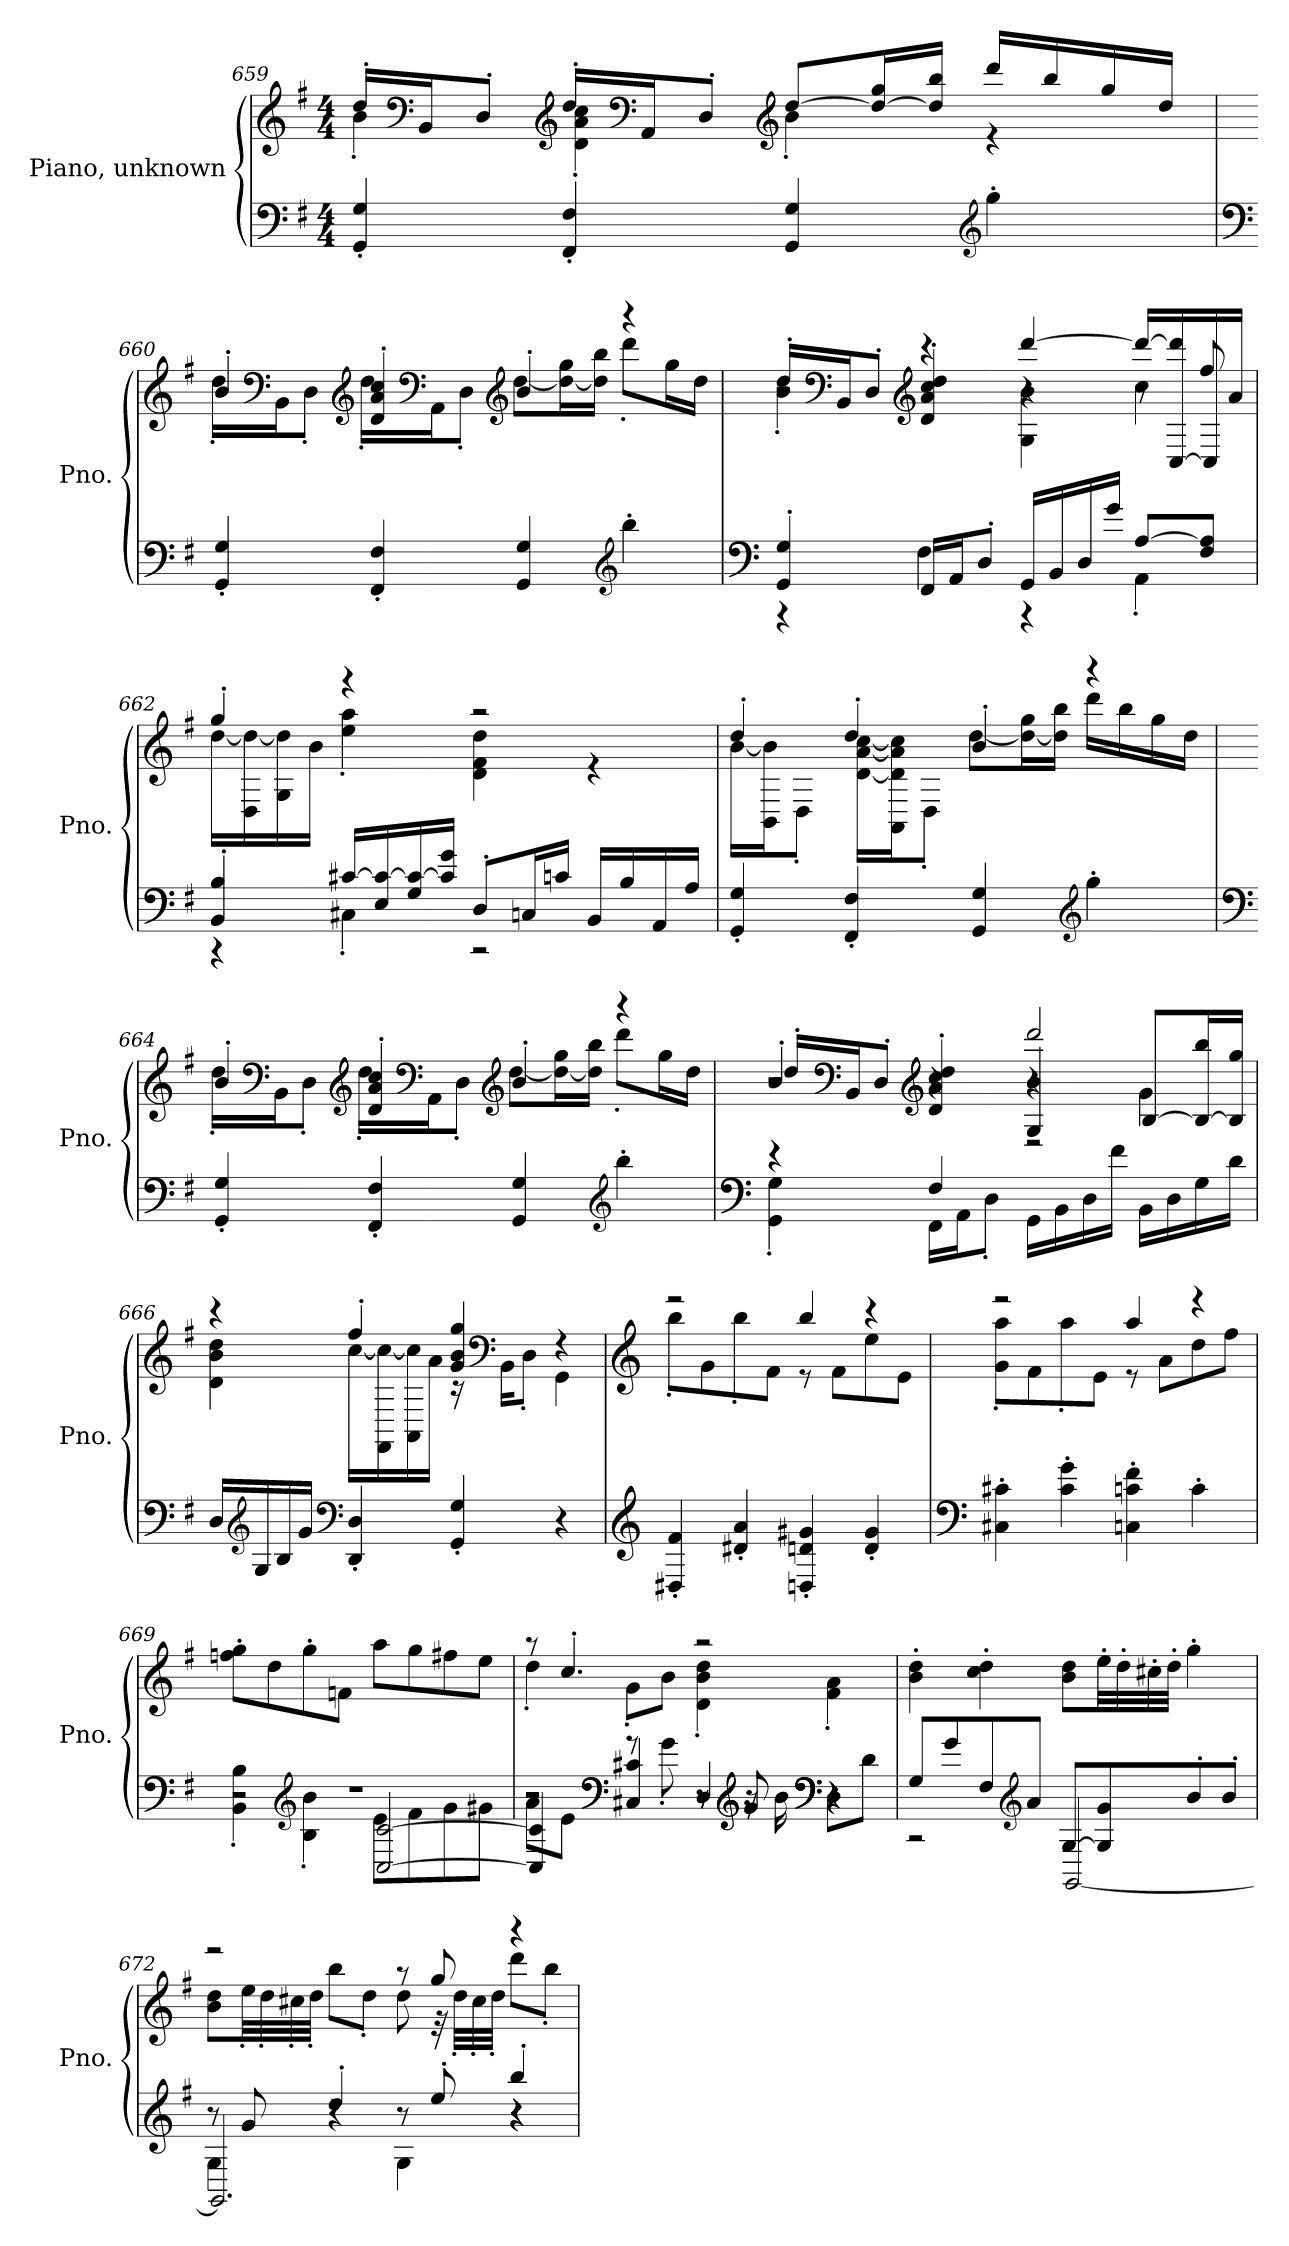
**kern	**kern
*part1	*part1
*staff2	*staff1
*I"Piano, unknown	*
*I'Pno.	*
*clefF4	*clefG2
*k[f#]	*k[f#]
*M4/4	*M4/4
=659	=659
*	*^
4GG/' 4G/'	16dd'/LL	4b'\
*	*clefF4	*
.	16BB/J	.
.	8D'/J	.
*	*clefG2	*
4FF#/' 4F#/'	16dd'/LL	4d\' 4a\' 4cc\'
*	*clefF4	*
.	16AA/J	.
.	8D'/J	.
*	*clefG2	*
4GG/ 4G/	[8dd/L	4b'\
.	16dd/_ 16gg/L	.
.	16dd/] 16bb/JJ	.
*clefG2	*	*
4gg'\	16ddd/LL	4r
.	16bb/	.
.	16gg/	.
.	16dd/JJ	.
!!LO:LB:g=z	!!
=660	=660	=660
*clefF4	*	*
4GG/' 4G/'	4b'/	16dd'\LL
*	*clefF4	*
.	.	16BB\J
.	.	8D'\J
*	*clefG2	*
4FF#/' 4F#/'	4d/' 4a/' 4cc/'	16dd'\LL
*	*clefF4	*
.	.	16AA\J
.	.	8D'\J
*	*clefG2	*
4GG/ 4G/	4b'/	[8dd\L
.	.	16dd\_ 16gg\L
.	.	16dd\] 16bb\JJ
*clefG2	*	*
4bb'\	4r	8ddd'\L
.	.	16gg\L
.	.	16dd\JJ
*	*v	*v
=661	=661
*clefF4	*
*^	*^
*	*	*	*^
4GG/' 4G/'	4r	2r	4b'\	16dd'/LL
*	*	*clefF4	*	*
.	.	.	.	16BB/J
.	.	.	.	8D'/J
*	*	*clefG2	*	*
16FF#/LL	4F#\	.	4r	4d/' 4a/' 4cc/' 4dd/'
16AA/J	.	.	.	.
8D'/J	.	.	.	.
16GG/LL	4r	4r	4G\ 4b\	[4ddd/
16BB/	.	.	.	.
16D/	.	.	.	.
16g/JJ	.	.	.	.
[8A/L	4AA'\	8r	4cc\	16ddd/LL_
.	.	.	.	[16C/ 16ddd/]
8F#/ 8A/]J	.	8ff#/	.	16C/]
.	.	.	.	16a/JJ
*	*	*	*v	*v
!!LO:PB:g=z
=662	=662	=662	=662
4BB/' 4B/'	4r	4gg'/	[16dd\LL
.	.	.	16D\ 16dd\_
.	.	.	16G\ 16dd\]
.	.	.	16b\JJ
[16c#X/LL	4C#X'\	4r	4ee\' 4aa\'
16E/ 16c#/_	.	.	.
16G/ 16c#/_	.	.	.
16c#/] 16g/JJ	.	.	.
8D'/L	2r	2r	4d\ 4f#\ 4dd\
16Cn/L	.	.	.
16cn/JJ	.	.	.
16BB/LL	.	.	4r
16B/	.	.	.
16AA/	.	.	.
16A/JJ	.	.	.
*v	*v	*	*
=663	=663	=663
4GG/' 4G/'	4dd'/	[16b\LL
.	.	16BB\ 16b\]J
.	.	8D'\J
4FF#/' 4F#/'	4dd'/	[16d\ [16a\ [16cc\LL
.	.	16AA\ 16d\] 16a\] 16cc\]J
.	.	8D'\J
4GG/ 4G/	4b'/	[8dd\L
.	.	16dd\_ 16gg\L
.	.	16dd\] 16bb\JJ
*clefG2	*	*
4gg'\	4r	16ddd\LL
.	.	16bb\
.	.	16gg\
.	.	16dd\JJ
!!LO:LB:g=z	!!
=664	=664	=664
*clefF4	*	*
4GG/' 4G/'	4b'/	16dd'\LL
*	*clefF4	*
.	.	16BB\J
.	.	8D'\J
*	*clefG2	*
4FF#/' 4F#/'	4d/' 4a/' 4cc/'	16dd'\LL
*	*clefF4	*
.	.	16AA\J
.	.	8D'\J
*	*clefG2	*
4GG/ 4G/	4b'/	[8dd\L
.	.	16dd\_ 16gg\L
.	.	16dd\] 16bb\JJ
*clefG2	*	*
4bb'\	4r	8ddd'\L
.	.	16gg\L
.	.	16dd\JJ
*	*v	*v
=665	=665
*clefF4	*
*^	*^
*	*	*	*^
4r	4GG\' 4G\'	4b'/	2r	16dd'/LL
*	*	*clefF4	*	*
.	.	.	.	16BB/J
.	.	.	.	8D'/J
*	*	*clefG2	*	*
4F#/	16FF#\LL	4r	.	4d/' 4a/' 4cc/' 4dd/'
.	16AA\J	.	.	.
.	8D'\J	.	.	.
2r	16GG\LL	2ddd/	4r	4G/ 4b/
.	16BB\	.	.	.
.	16D\	.	.	.
.	16f#\JJ	.	.	.
.	16BB\LL	.	4g\	[8B/L
.	16D\	.	.	.
.	16G\	.	.	16B/_ 16bb/L
.	16d\JJ	.	.	16B/] 16gg/JJ
*v	*v	*	*	*
*	*	*v	*v
!!LO:LB:g=z
=666	=666	=666
16D/LL	4r	4d\ 4b\ 4dd\
*clefG2	*	*
16G/	.	.
16B/	.	.
16g/JJ	.	.
*clefF4	*	*
4DD/' 4D/'	4ff#'/	[16cc\LL
.	.	16FF#\ 16cc\_
.	.	16AA\ 16cc\]
.	.	16a\JJ
4GG/' 4G/'	4g/ 4b/ 4gg/	16r
*	*clefF4	*
.	.	16BB\KL
.	.	8D'\J
4r	4r	4GG\
=667	=667	=667
*clefG2	*clefG2	*
4D#X/' 4f#/'	2r	8bb'\L
.	.	8g\
4d#X/' 4a/'	.	8bb'\
.	.	8f#\J
4Dn/' 4dn/' 4g#X/'	4bb/	8r
.	.	8f#\L
4d/' 4g#/'	4r	8ee\
.	.	8e\J
=668	=668	=668
*clefF4	*	*
4C#X\' 4c#X\'	2r	8g\' 8aa\'L
.	.	8f#\
4c#\' 4g\'	.	8aa'\
.	.	8e\J
4Cn\' 4cn\' 4f#\'	4aa/	8r
.	.	8a\L
4c'\	4r	8dd\
.	.	8ff#\J
*	*v	*v
!!LO:LB:g=z
=669	=669
*^	*
*	*^	*
1r	4BB\' 4B\'	2r	8ffn\' 8gg\'L
.	.	.	8dd\
*clefG2	*	*	*
.	4B\' 4b\'	.	8gg'\
.	.	.	8fn\J
.	8e\L	[2C/ [2c/	8aa\L
.	8f#\	.	8gg\
.	8g\	.	8ff#X\
.	8g#X\J	.	8ee\J
=670	=670	=670	=670
*	*	*	*^
2r	8a\L	4C/] 4c/]	8r	4dd'\
.	8e\J	.	4.cc'/	.
*clefF4	*	*	*	*
.	8r	4C#X/ 4c#X/	.	8g'\L
.	8g'\	.	.	8b\J
8r	8r	4D/	2r	4d\' 4b\' 4dd\'
*clefG2	*	*	*	*
8g/	16r	.	.	.
.	16b\	.	.	.
*clefF4	*	*	*	*
4r	8D\L	4r	.	4f#\' 4a\'
.	8d\J	.	.	.
*	*v	*v	*	*
*	*	*v	*v
=671	=671	=671
8G/L	2r	4b\' 4dd\'
8g/	.	.
8F#/	.	4cc\' 4dd\'
*clefG2	*	*
8a/J	.	.
[8G/L	[2GG/	8b\ 8dd\L
8G/] 8g/	.	32ee'\LL
.	.	32dd'\
.	.	32cc#X'\
.	.	32dd'\JJJ
8b'/	.	4gg'\
8b'/J	.	.
!!LO:LB:g=z
=672	=672	=672
*	*^	*^
8r	4G\	2.GG/]	2r	8b\ 8dd\L
8g/	.	.	.	32ee'\LL
.	.	.	.	32dd'\
.	.	.	.	32cc#X'\
.	.	.	.	32dd'\JJJ
4dd'/	4r	.	.	8bb\L
.	.	.	.	8dd'\J
8r	4G\	.	8r	8dd\
8ee'/	.	.	8gg/	32r
.	.	.	.	32dd'\LLL
.	.	.	.	32cc#'\
.	.	.	.	32dd'\JJJ
4bb'/	4r	4r	4r	8ddd\L
.	.	.	.	8bb'\J
*v	*v	*v	*	*
*	*v	*v
=	=
*-	*-
